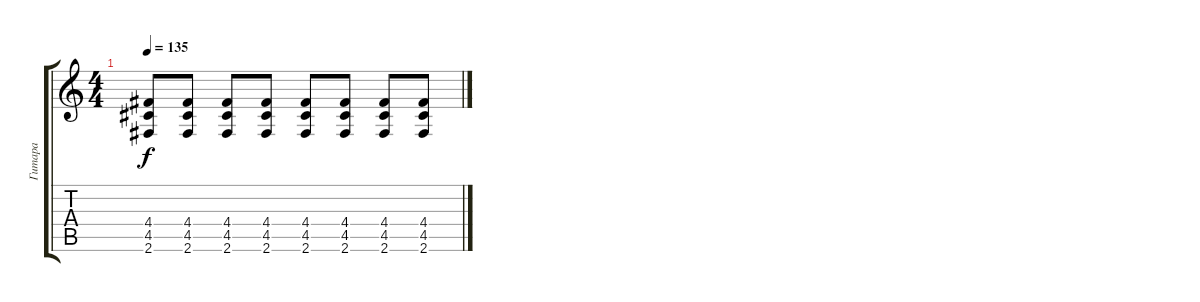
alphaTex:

\track ("Гитара" "Гитара") {instrument distortionguitar}
\staff {score tabs}
\tuning (E4 B3 G3 D3 A2 E2) {hide}
\ts (4 4)
\tempo 135
\clef g2
\ks c
(4.4 4.5 2.6).8{dy f} (4.4 4.5 2.6).8 (4.4 4.5 2.6).8 (4.4 4.5 2.6).8 (4.4 4.5 2.6).8 (4.4 4.5 2.6).8 (4.4 4.5 2.6).8 (4.4 4.5 2.6).8
